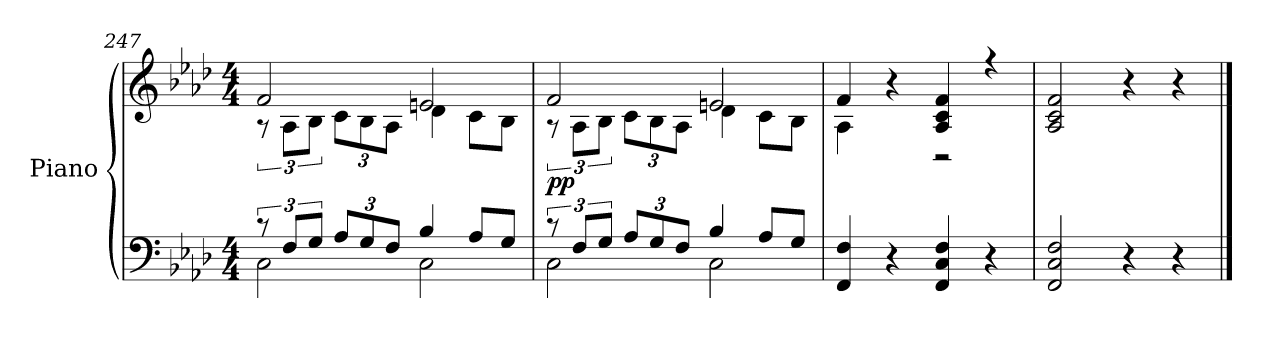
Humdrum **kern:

**kern	**kern	**dynam
*part1	*part1	*part1
*staff2	*staff1	*staff1/2
*I"Piano	*	*
*I'Pno.	*	*
!!LO:LB:g=z
*clefF4	*clefG2	*
*k[b-e-a-d-]	*k[b-e-a-d-]	*
*M4/4	*M4/4	*
=247	=247	=247
*^	*^	*
12r	2C\	2f/	12r	.
12F/L	.	.	12A-\L	.
12G/J	.	.	12B-\J	.
*Xbrackettup	*	*	*Xbrackettup	*
12A-/L	.	.	12c\L	.
12G/	.	.	12B-\	.
12F/J	.	.	12A-\J	.
4B-/	2C\	2en/	4d-\	.
8A-/L	.	.	8c\L	.
8G/J	.	.	8B-\J	.
=248	=248	=248	=248	=248
*brackettup	*	*	*brackettup	*
!	!	!	!	!LO:DY:b
12r	2C\	2f/	12r	pp
12F/L	.	.	12A-\L	.
12G/J	.	.	12B-\J	.
*Xbrackettup	*	*	*Xbrackettup	*
12A-/L	.	.	12c\L	.
12G/	.	.	12B-\	.
12F/J	.	.	12A-\J	.
4B-/	2C\	2en/	4d-\	.
8A-/L	.	.	8c\L	.
8G/J	.	.	8B-\J	.
*v	*v	*	*	*
=249	=249	=249	=249
4FF/ 4F/	4f/	4A-\	.
4r	4r	4ryy	.
4FF/ 4C/ 4F/	4A-/ 4c/ 4f/	2r	.
4r	4r	.	.
*	*v	*v	*
=250	=250	=250
2FF/ 2C/ 2F/	2A-/ 2c/ 2f/	.
4r	4r	.
4r	4r	.
==	==	==
*-	*-	*-
